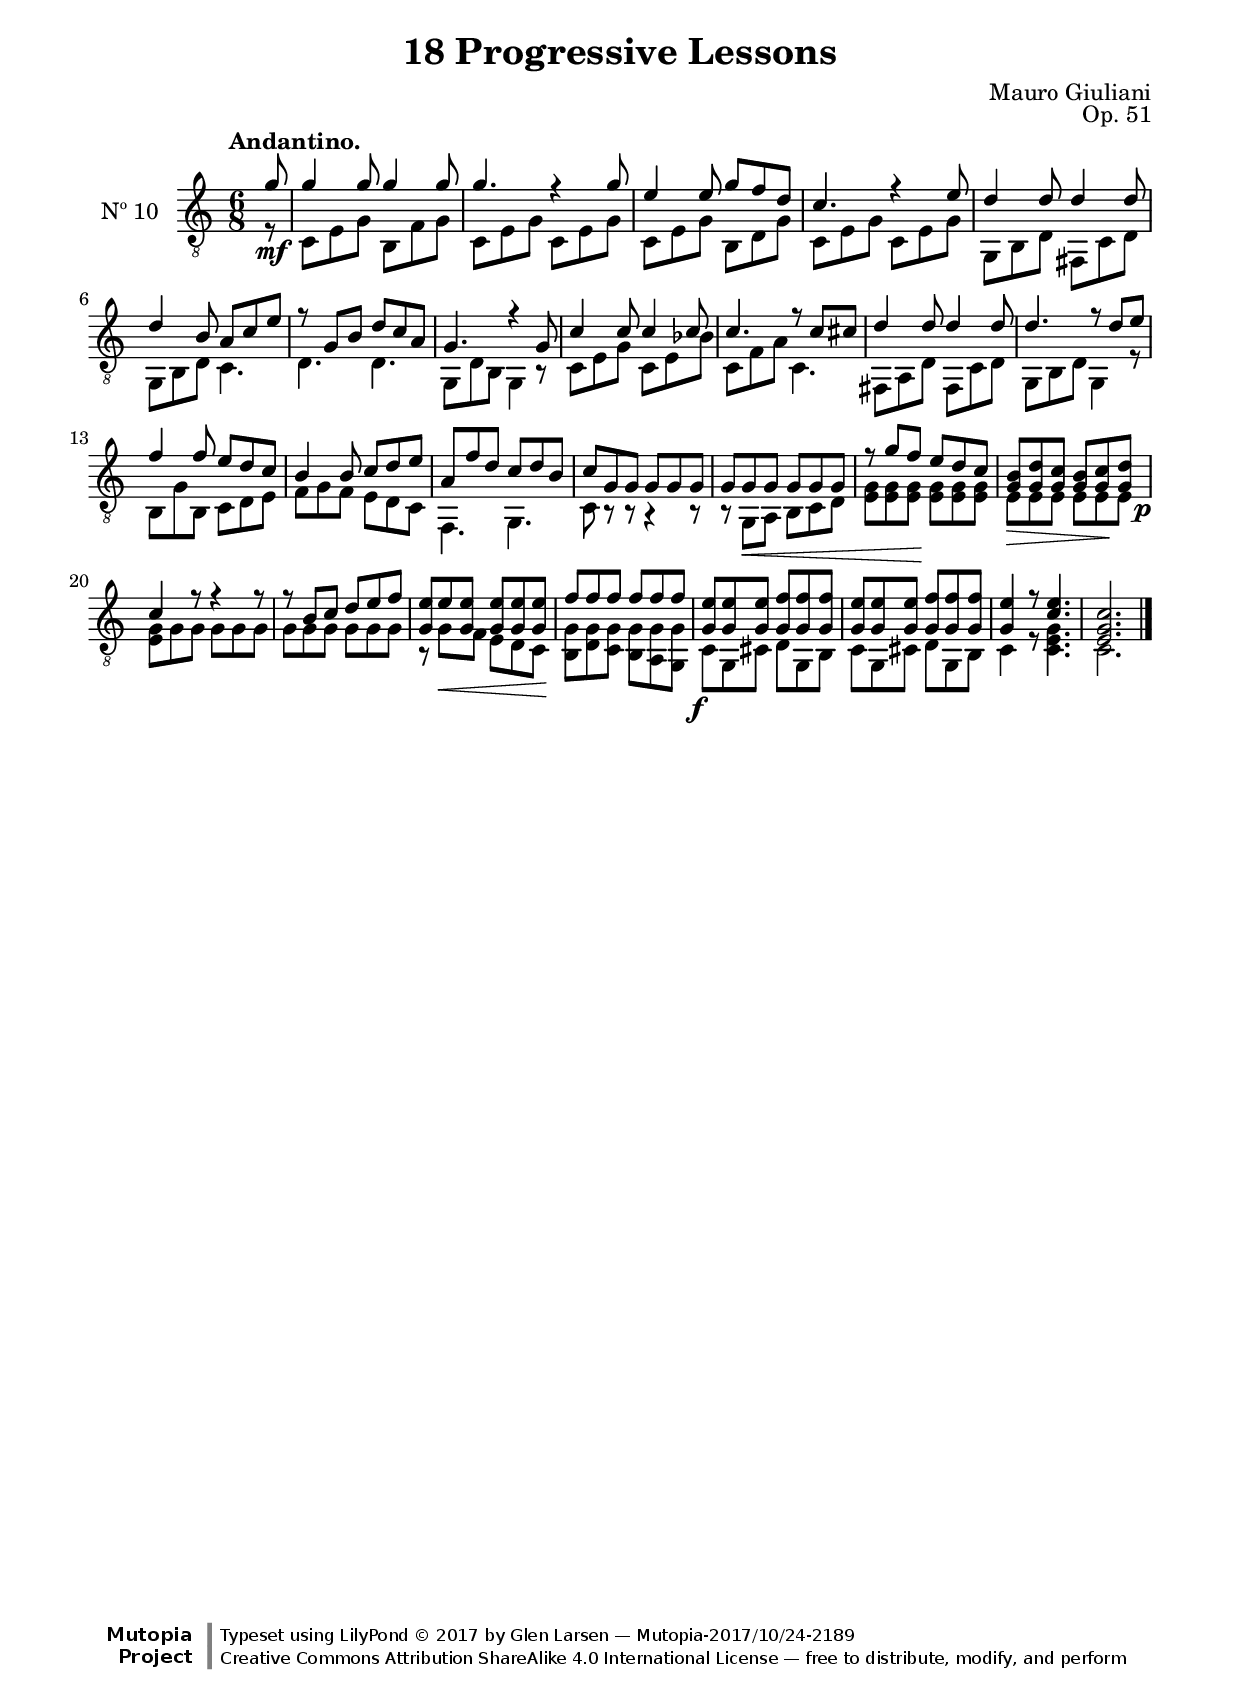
\version "2.19.51"

\header {
  title = "18 Progressive Lessons"
  composer = "Mauro Giuliani"
  opus = "Op. 51"
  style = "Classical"
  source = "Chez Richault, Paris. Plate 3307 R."
  date = "c.1827"
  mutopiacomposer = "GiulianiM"
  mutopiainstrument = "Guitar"
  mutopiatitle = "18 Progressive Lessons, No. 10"
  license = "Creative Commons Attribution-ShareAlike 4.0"
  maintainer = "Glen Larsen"
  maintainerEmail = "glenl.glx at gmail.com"

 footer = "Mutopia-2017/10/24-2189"
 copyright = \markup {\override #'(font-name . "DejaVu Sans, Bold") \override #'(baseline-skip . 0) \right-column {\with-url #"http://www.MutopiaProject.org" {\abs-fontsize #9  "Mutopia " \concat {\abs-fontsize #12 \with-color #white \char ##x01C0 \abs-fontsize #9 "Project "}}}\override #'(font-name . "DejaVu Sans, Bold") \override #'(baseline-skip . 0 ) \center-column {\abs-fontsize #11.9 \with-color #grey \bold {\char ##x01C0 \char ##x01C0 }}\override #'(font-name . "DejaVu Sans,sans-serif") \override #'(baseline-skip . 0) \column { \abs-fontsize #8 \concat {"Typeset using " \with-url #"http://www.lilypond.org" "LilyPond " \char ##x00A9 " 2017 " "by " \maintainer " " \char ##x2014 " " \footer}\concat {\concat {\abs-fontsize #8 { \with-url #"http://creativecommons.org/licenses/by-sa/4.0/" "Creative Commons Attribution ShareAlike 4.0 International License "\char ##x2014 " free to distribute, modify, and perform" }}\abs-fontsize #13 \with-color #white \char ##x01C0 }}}
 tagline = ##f
}

\paper {
  line-width = 18.0\cm
  top-margin = 4\mm
  top-markup-spacing.basic-distance = #6
  markup-system-spacing.basic-distance = #10
  top-system-spacing.basic-distance = #12
  last-bottom-spacing.padding = #2
}

% mbreak = { \break }
mbreak = {} % {\break}


tenT = \fixed c' {
  \voiceOne
  \set fingeringOrientations = #'(up)

  \partial 8 {g8\mf} |
  g4 g8 g4 g8 |
  g4. r4 g8 |
  e4 e8 g f d |
  c4. r4 e8 |

  \mbreak
  d4 d8 d4 d8 |
  d4 b,8 a, c e |
  r8 g, b, d c a, |
  g,4. r4 g,8 |
  c4 c8 c4 c8 |

  \mbreak
  c4. r8 c cis |
  d4 d8 d4 d8 |
  d4. r8 d e |
  f4 f8 e d c |
  b,4 b,8 c d e |
  a, f d c d b, |

  \mbreak
  c8 g, g, g, g, g, |
  g,8 g,\< g, g, g, g, |
  r8 g f\! e d c |
  <g, b,>8\> <g, d> <g, c> <g, b,> <g, c>\! \once\override DynamicText.X-offset = 1.8 <g, d>\p |
  c4 r8 r4 r8 |

  \mbreak
  r8 b, c d e f |
  <g, e>8 e\< <g, e> q q q\! |
  f8 f f f f \once\override DynamicText.X-offset = 1.8 f\f |
  <g, e>8 q q <g, f> q q |
  <g, e>8 q q <g, f> q q |
  <g, e>4 r8 <c e>4. |
  <e, g, c>2.
  \bar "|."
}

tenB = \fixed c {
  \voiceTwo
  \set fingeringOrientations = #'(Down)

  \partial 8 {r8} |
  c8 e g b, f g |
  c8 e g c e g |
  c e g b, d g |
  c e g c e g |

  g,8 b, d fis, c d |
  g,8 b, d c4. |
  d4. d |
  g,8 d b, g,4 r8 |
  c8 e g c e bes |

  c8 f a c4. |
  fis,8 a, d fis, c d |
  g,8 b, d g,4 r8 |
  b,8 g b, c d e |
  f8 g f e d c |
  f,4. g, |

  c8 r r r4 r8 |
  r8 g, a, b, c d |
  <e g>8 q q q q q |
  e8 e e e e e |
  <e g>8 g g g g g |

  g8 g g g g g |
  r8 g f e d c |
  <b, g>8 <d g> <c g> <b, g> <a, g> <g, g> |
  c8 g, cis d g, b, |
  c8 g, cis d g, b, |
  c4 r8 <c e g>4. |
  c2.
}

ten = {
  <<
    \clef "treble_8"
    \time 6/8 \key c \major
    \tempo "Andantino."
    \context Voice = "Etude 10 treble" \tenT
    \context Voice = "Etude 10 bass" \tenB
  >>
}


\score {
  <<
    \new Staff = "midi-guitar" \with {
      midiInstrument = #"acoustic guitar (nylon)"
      instrumentName = #"Nº 10"
      \override StringNumber #'stencil = ##f
      \override Fingering.add-stem-support = ##t
      \mergeDifferentlyDottedOn
      \mergeDifferentlyHeadedOn
    } <<
      \ten
    >>
    % \ten_tabs
  >>
  \layout {}
  \midi {
    \context { \TabStaff \remove "Staff_performer" }
    \tempo 4 = 120
  }
}
